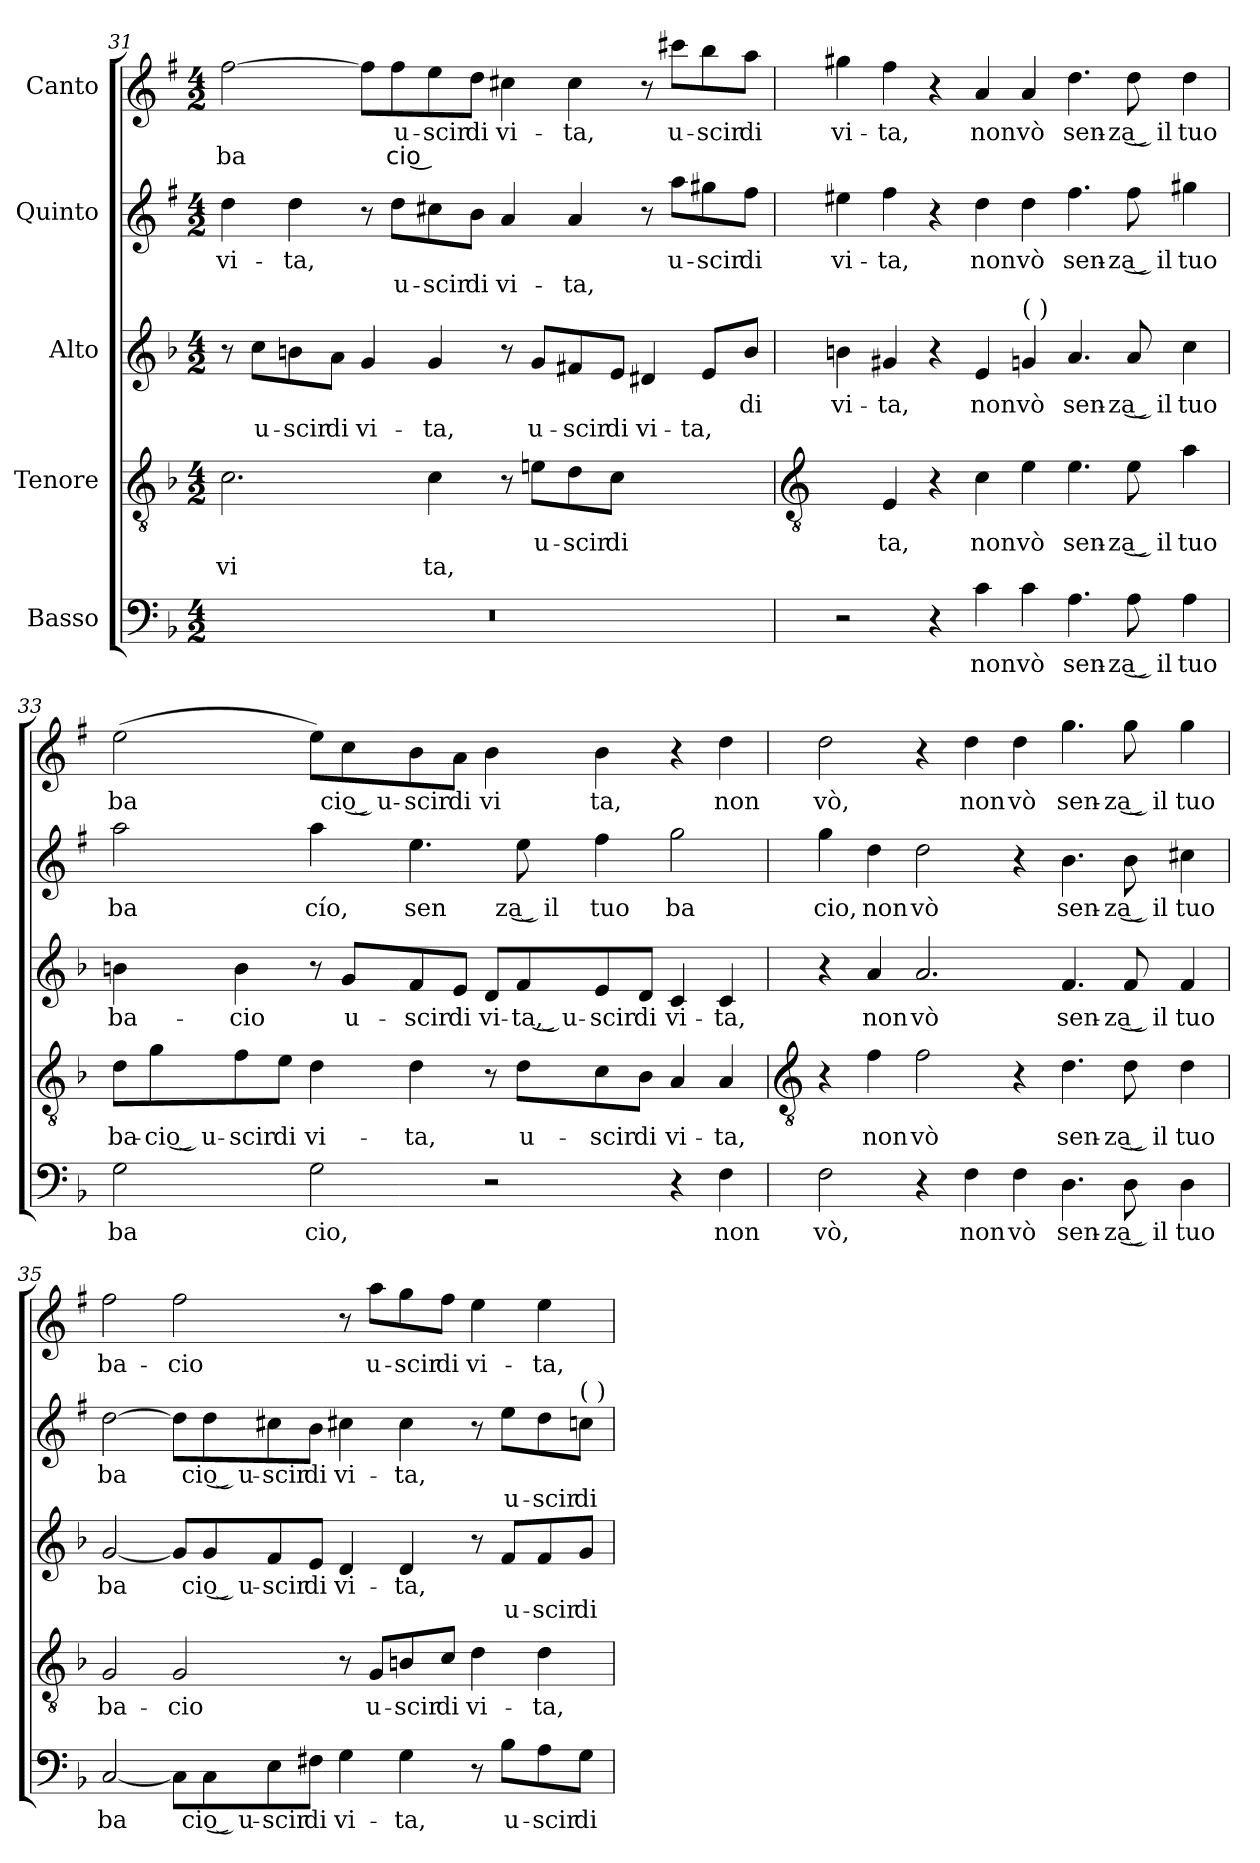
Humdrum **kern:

**kern	**text	**kern	**text	**text	**kern	**text	**text	**kern	**text	**text	**kern	**text	**text
*part5	*part5	*part4	*part4	*part4	*part3	*part3	*part3	*part2	*part2	*part2	*part1	*part1	*part1
*staff5	*staff5	*staff4	*staff4	*staff4	*staff3	*staff3	*staff3	*staff2	*staff2	*staff2	*staff1	*staff1	*staff1
*I"Basso	*	*I"Tenore	*	*	*I"Alto	*	*	*I"Quinto	*	*	*I"Canto	*	*
*clefF4	*	*clefGv2	*	*	*clefG2	*	*	*clefG2	*	*	*clefG2	*	*
*	*	*	*	*	*	*	*	*ITrd1c2	*	*	*ITrd1c2	*	*
*k[b-]	*	*k[b-]	*	*	*k[b-]	*	*	*k[b-]	*	*	*k[b-]	*	*
*F:	*	*F:	*	*	*F:	*	*	*F:	*	*	*F:	*	*
*M4/2	*	*M4/2	*	*	*M4/2	*	*	*M4/2	*	*	*M4/2	*	*
=31	=31	=31	=31	=31	=31	=31	=31	=31	=31	=31	=31	=31	=31
!	!	!	!	!LO:LY:b	!	!	!	!	!LO:LY:b	!	!	!	!LO:LY:b
0r	.	2.c	.	vi	8r	.	.	4cc	vi-	.	[2ee	.	ba
!	!	!	!	!	!	!	!LO:LY:b	!	!	!	!	!	!
.	.	.	.	.	8cc\L	.	u-	.	.	.	.	.	.
!	!	!	!	!	!	!	!LO:LY:b	!	!LO:LY:b	!	!	!	!
.	.	.	.	.	8bn\	.	-scir	4cc	-ta,	.	.	.	.
!	!	!	!	!	!	!	!LO:LY:b	!	!	!	!	!	!
.	.	.	.	.	8a\J	.	di	.	.	.	.	.	.
!	!	!	!	!	!	!	!LO:LY:b	!	!	!	!	!	!
.	.	.	.	.	4g	.	vi-	8r	.	.	8ee\L]	.	.
!	!	!	!	!	!	!	!	!	!	!LO:LY:b	!	!LO:LY:b	!LO:LY:b
.	.	.	.	.	.	.	.	8cc\L	.	u-	8ee\	u-	-cio͜
!	!	!	!	!LO:LY:b	!	!	!LO:LY:b	!	!	!LO:LY:b	!	!LO:LY:b	!
.	.	4c	.	ta,	4g	.	-ta,	8bn\	.	-scir	8dd\	scir	.
!	!	!	!	!	!	!	!	!	!	!LO:LY:b	!	!LO:LY:b	!
.	.	.	.	.	.	.	.	8a\J	.	di	8cc\J	di	.
!	!	!	!	!	!	!	!	!	!	!LO:LY:b	!	!LO:LY:b	!
.	.	8r	.	.	8r	.	.	4g	.	vi-	4bn	vi-	.
!	!	!	!LO:LY:b	!	!	!	!LO:LY:b	!	!	!	!	!	!
.	.	8en\L	u-	.	8g/L	.	u-	.	.	.	.	.	.
!	!	!	!LO:LY:b	!	!	!	!LO:LY:b	!	!	!LO:LY:b	!	!LO:LY:b	!
.	.	8d\	-scir	.	8f#X/	.	-scir	4g	.	-ta,	4b	-ta,	.
!	!	!	!LO:LY:b	!	!	!	!LO:LY:b	!	!	!	!	!	!
.	.	8c\J	di	.	8e/J	.	di	.	.	.	.	.	.
!	!	!	!LO:LY:b	!	!	!	!LO:LY:b	!	!	!	!	!	!
.	.	[2Bnyy	vi	.	4d#X	.	vi-	8r	.	.	8r	.	.
!	!	!	!	!	!	!	!	!	!LO:LY:b	!	!	!LO:LY:b	!
.	.	.	.	.	.	.	.	8gg\L	u-	.	8bbn\L	u-	.
!	!	!	!	!	!	!	!LO:LY:b	!	!LO:LY:b	!	!	!LO:LY:b	!
.	.	.	.	.	8e/L	.	-ta,	8ff#X\	-scir	.	8aa\	-scir	.
!	!	!	!	!	!	!LO:LY:b	!	!	!LO:LY:b	!	!	!LO:LY:b	!
.	.	.	.	.	8b/J	di	.	8ee\J	di	.	8gg\J	di	.
!!LO:LB:g=z
=32	=32	=32	=32	=32	=32	=32	=32	=32	=32	=32	=32	=32	=32
*	*	*clefGv2	*	*	*	*	*	*	*	*	*	*	*
!	!	!	!	!	!	!LO:LY:b	!	!	!LO:LY:b	!	!	!LO:LY:b	!
2r	.	4Byy]	.	.	4b	vi-	.	4dd#X	vi-	.	4ff#X	vi-	.
!	!	!	!LO:LY:b	!	!	!LO:LY:b	!	!	!LO:LY:b	!	!	!LO:LY:b	!
.	.	4E	ta,	.	4g#X	-ta,	.	4ee	-ta,	.	4ee	-ta,	.
4r	.	4r	.	.	4r	.	.	4r	.	.	4r	.	.
!	!LO:LY:b	!	!LO:LY:b	!	!	!LO:LY:b	!	!	!LO:LY:b	!	!	!LO:LY:b	!
4c	non	4c	non	.	4e	non	.	4cc	non	.	4g	non	.
!	!	!	!	!	!LO:TX:a:t=(  )	!	!	!	!	!	!	!	!
!	!LO:LY:b	!	!LO:LY:b	!	!	!LO:LY:b	!	!	!LO:LY:b	!	!	!LO:LY:b	!
4c	vò	4e	vò	.	4g	vò	.	4cc	vò	.	4g	vò	.
!	!LO:LY:b	!	!LO:LY:b	!	!	!LO:LY:b	!	!	!LO:LY:b	!	!	!LO:LY:b	!
4.A	sen-	4.e	sen-	.	4.a	sen-	.	4.ee	sen-	.	4.cc	sen-	.
!	!LO:LY:b	!	!LO:LY:b	!	!	!LO:LY:b	!	!	!LO:LY:b	!	!	!LO:LY:b	!
8A	-za͜ il	8e	-za͜ il	.	8a	-za͜ il	.	8ee	-za͜ il	.	8cc	-za͜ il	.
!	!LO:LY:b	!	!LO:LY:b	!	!	!LO:LY:b	!	!	!LO:LY:b	!	!	!LO:LY:b	!
4A	tuo	4a	tuo	.	4cc	tuo	.	4ff#X	tuo	.	4cc	tuo	.
=33	=33	=33	=33	=33	=33	=33	=33	=33	=33	=33	=33	=33	=33
!	!LO:LY:b	!	!LO:LY:b	!	!	!LO:LY:b	!	!	!LO:LY:b	!	!	!LO:LY:b	!
2G	ba	8d\L	ba-	.	4bn	ba-	.	2gg	ba	.	(>2dd	ba	.
!	!	!	!LO:LY:b	!	!	!	!	!	!	!	!	!	!
.	.	8g\	-cio͜ u-	.	.	.	.	.	.	.	.	.	.
!	!	!	!LO:LY:b	!	!	!LO:LY:b	!	!	!	!	!	!	!
.	.	8f\	-scir	.	4b	-cio	.	.	.	.	.	.	.
!	!	!	!LO:LY:b	!	!	!	!	!	!	!	!	!	!
.	.	8e\J	di	.	.	.	.	.	.	.	.	.	.
!	!LO:LY:b	!	!LO:LY:b	!	!	!	!	!	!LO:LY:b	!	!	!	!
2G	cio,	4d	vi-	.	8r	.	.	4gg	cío,	.	8dd\L)	.	.
!	!	!	!	!	!	!LO:LY:b	!	!	!	!	!	!LO:LY:b	!
.	.	.	.	.	8g/L	u-	.	.	.	.	8b-\	cio͜ u-	.
!	!	!	!LO:LY:b	!	!	!LO:LY:b	!	!	!LO:LY:b	!	!	!LO:LY:b	!
.	.	4d	-ta,	.	8f/	-scir	.	4.dd	sen	.	8a\	-scir	.
!	!	!	!	!	!	!LO:LY:b	!	!	!	!	!	!LO:LY:b	!
.	.	.	.	.	8e/J	di	.	.	.	.	8g\J	di	.
!	!	!	!	!	!	!LO:LY:b	!	!	!	!	!	!LO:LY:b	!
2r	.	8r	.	.	8d/L	vi-	.	.	.	.	4a	vi	.
!	!	!	!LO:LY:b	!	!	!LO:LY:b	!	!	!LO:LY:b	!	!	!	!
.	.	8d\L	u-	.	8f/	-ta,͜ u-	.	8dd	za͜ il	.	.	.	.
!	!	!	!LO:LY:b	!	!	!LO:LY:b	!	!	!LO:LY:b	!	!	!LO:LY:b	!
.	.	8c\	-scir	.	8e/	-scir	.	4ee	tuo	.	4a	ta,	.
!	!	!	!LO:LY:b	!	!	!LO:LY:b	!	!	!	!	!	!	!
.	.	8B-\J	di	.	8d/J	di	.	.	.	.	.	.	.
!	!	!	!LO:LY:b	!	!	!LO:LY:b	!	!	!LO:LY:b	!	!	!	!
4r	.	4A	vi-	.	4c	vi-	.	2ff	ba	.	4r	.	.
!	!LO:LY:b	!	!LO:LY:b	!	!	!LO:LY:b	!	!	!	!	!	!LO:LY:b	!
4F	non	4A	-ta,	.	4c	-ta,	.	.	.	.	4cc	non	.
!!LO:LB:g=z
=34	=34	=34	=34	=34	=34	=34	=34	=34	=34	=34	=34	=34	=34
*	*	*clefGv2	*	*	*	*	*	*	*	*	*	*	*
!	!LO:LY:b	!	!	!	!	!	!	!	!LO:LY:b	!	!	!LO:LY:b	!
2F	vò,	4r	.	.	4r	.	.	4ff	cio,	.	2cc	vò,	.
!	!	!	!LO:LY:b	!	!	!LO:LY:b	!	!	!LO:LY:b	!	!	!	!
.	.	4f	non	.	4a	non	.	4cc	non	.	.	.	.
!	!	!	!LO:LY:b	!	!	!LO:LY:b	!	!	!LO:LY:b	!	!	!	!
4r	.	2f	vò	.	2.a	vò	.	2cc	vò	.	4r	.	.
!	!LO:LY:b	!	!	!	!	!	!	!	!	!	!	!LO:LY:b	!
4F	non	.	.	.	.	.	.	.	.	.	4cc	non	.
!	!LO:LY:b	!	!	!	!	!	!	!	!	!	!	!LO:LY:b	!
4F	vò	4r	.	.	.	.	.	4r	.	.	4cc	vò	.
!	!LO:LY:b	!	!LO:LY:b	!	!	!LO:LY:b	!	!	!LO:LY:b	!	!	!LO:LY:b	!
4.D	sen-	4.d	sen-	.	4.f	sen-	.	4.a	sen-	.	4.ff	sen-	.
!	!LO:LY:b	!	!LO:LY:b	!	!	!LO:LY:b	!	!	!LO:LY:b	!	!	!LO:LY:b	!
8D	-za͜ il	8d	-za͜ il	.	8f	-za͜ il	.	8a	-za͜ il	.	8ff	-za͜ il	.
!	!LO:LY:b	!	!LO:LY:b	!	!	!LO:LY:b	!	!	!LO:LY:b	!	!	!LO:LY:b	!
4D	tuo	4d	tuo	.	4f	tuo	.	4bn	tuo	.	4ff	tuo	.
=35	=35	=35	=35	=35	=35	=35	=35	=35	=35	=35	=35	=35	=35
!	!LO:LY:b	!	!LO:LY:b	!	!	!LO:LY:b	!	!	!LO:LY:b	!	!	!LO:LY:b	!
[2C	ba	2G	ba-	.	[2g	ba	.	[2cc	ba	.	2ee	ba-	.
!	!	!	!LO:LY:b	!	!	!	!	!	!	!	!	!LO:LY:b	!
8C\L]	.	2G	-cio	.	8g/L]	.	.	8cc\L]	.	.	2ee	-cio	.
!	!LO:LY:b	!	!	!	!	!LO:LY:b	!	!	!LO:LY:b	!	!	!	!
8C\	cio͜ u-	.	.	.	8g/	cio͜ u-	.	8cc\	cio͜ u-	.	.	.	.
!	!LO:LY:b	!	!	!	!	!LO:LY:b	!	!	!LO:LY:b	!	!	!	!
8E\	-scir	.	.	.	8f/	-scir	.	8bn\	-scir	.	.	.	.
!	!LO:LY:b	!	!	!	!	!LO:LY:b	!	!	!LO:LY:b	!	!	!	!
8F#X\J	di	.	.	.	8e/J	di	.	8a\J	di	.	.	.	.
!	!LO:LY:b	!	!	!	!	!LO:LY:b	!	!	!LO:LY:b	!	!	!	!
4G	vi-	8r	.	.	4d	vi-	.	4bn	vi-	.	8r	.	.
!	!	!	!LO:LY:b	!	!	!	!	!	!	!	!	!LO:LY:b	!
.	.	8G/L	u-	.	.	.	.	.	.	.	8gg\L	u-	.
!	!LO:LY:b	!	!LO:LY:b	!	!	!LO:LY:b	!	!	!LO:LY:b	!	!	!LO:LY:b	!
4G	-ta,	8Bn/	-scir	.	4d	-ta,	.	4b	-ta,	.	8ff\	-scir	.
!	!	!	!LO:LY:b	!	!	!	!	!	!	!	!	!LO:LY:b	!
.	.	8c/J	di	.	.	.	.	.	.	.	8ee\J	di	.
!	!	!	!LO:LY:b	!	!	!	!	!	!	!	!	!LO:LY:b	!
8r	.	4d	vi-	.	8r	.	.	8r	.	.	4dd	vi-	.
!	!LO:LY:b	!	!	!	!	!	!LO:LY:b	!	!	!LO:LY:b	!	!	!
8B-\L	u-	.	.	.	8f/L	.	u-	8dd\L	.	u-	.	.	.
!	!LO:LY:b	!	!LO:LY:b	!	!	!	!LO:LY:b	!	!	!LO:LY:b	!	!LO:LY:b	!
8A\	-scir	4d	-ta,	.	8f/	.	-scir	8cc\	.	-scir	4dd	-ta,	.
!	!	!	!	!	!	!	!	!LO:TX:a:t=(  )	!	!	!	!	!
!	!LO:LY:b	!	!	!	!	!	!LO:LY:b	!	!	!LO:LY:b	!	!	!
8G\J	di	.	.	.	8g/J	.	di	8b-\J	.	di	.	.	.
=	=	=	=	=	=	=	=	=	=	=	=	=	=
*-	*-	*-	*-	*-	*-	*-	*-	*-	*-	*-	*-	*-	*-
